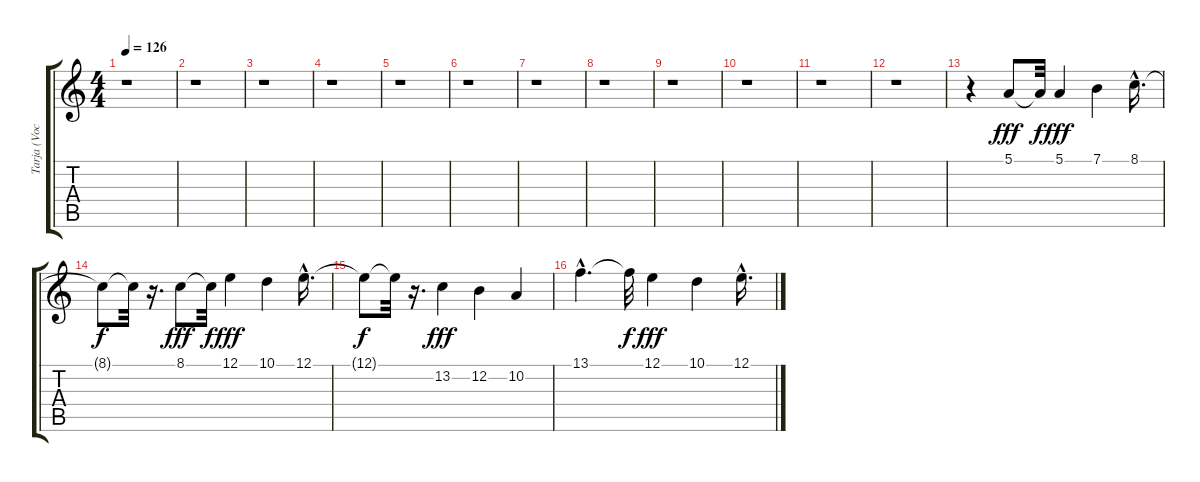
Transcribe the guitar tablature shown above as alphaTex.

\track ("Tarja (Vocals)" "Tarja (Voc") {instrument lead3calliope}
\staff {score tabs}
\tuning (E4 B3 G3 D3 A2 E2) {hide}
\ts (4 4)
\tempo 126
\clef g2
\ks c
r.1{dy fff} |
r.1 |
r.1 |
r.1 |
r.1 |
r.1 |
r.1 |
r.1 |
r.1 |
r.1 |
r.1 |
r.1 |
r.4 5.1.8 5.1{t}.32{dy f} 5.1.4{dy fff} 7.1.4 8.1{hac}.16{d} |
8.1{t}.8{dy f} 8.1{t}.32 r.16{d} 8.1.8{dy fff} 8.1{t}.32{dy f} 12.1.4{dy fff} 10.1.4 12.1{hac}.16{d} |
12.1{t}.8{dy f} 12.1{t}.32 r.16{d} 13.2.4{dy fff} 12.2.4 10.2.4 |
13.1{hac}.4{d} 13.1{t}.32{dy f} 12.1.4{dy fff} 10.1.4 12.1{hac}.16{d}
